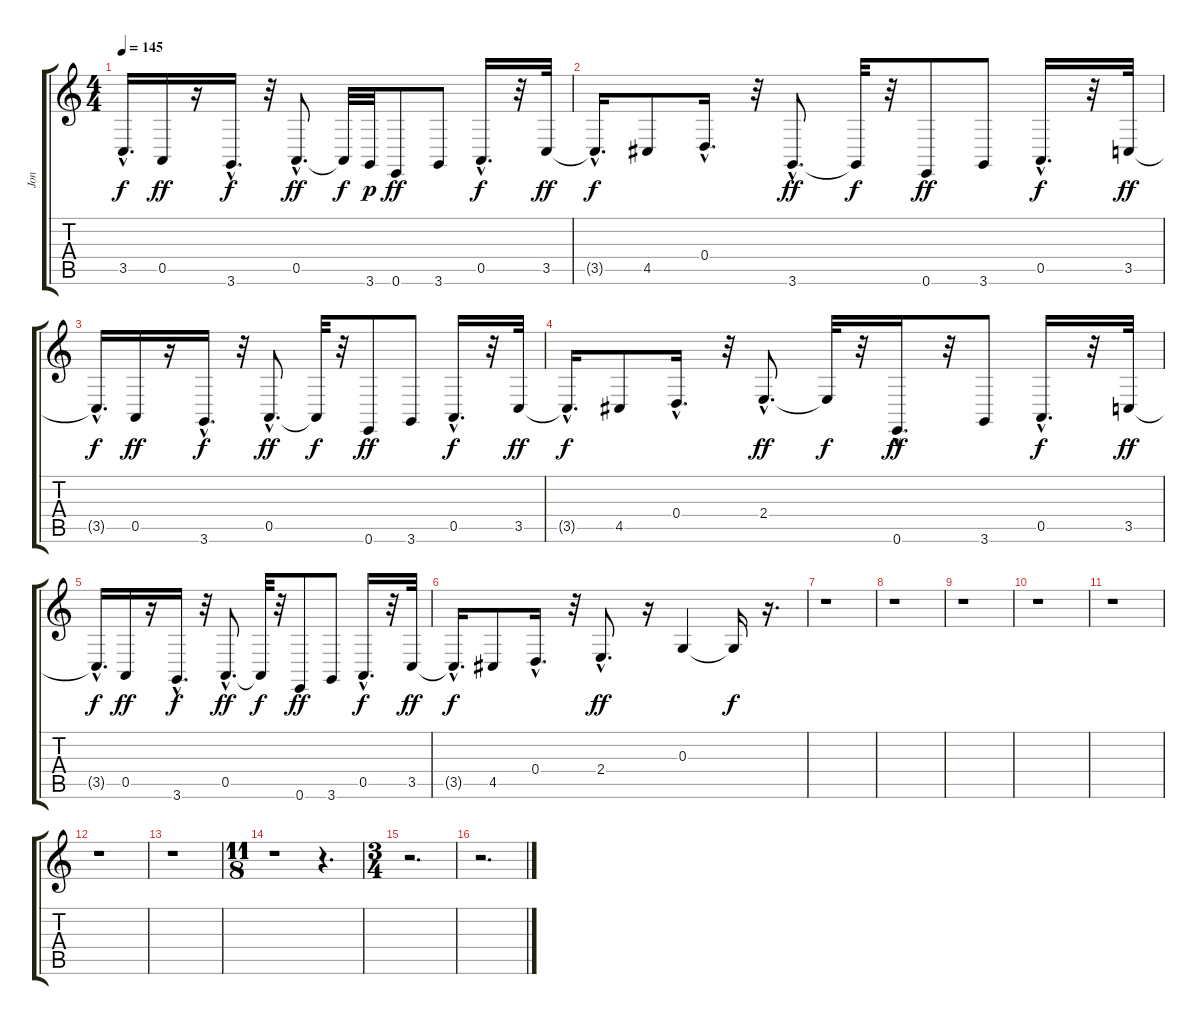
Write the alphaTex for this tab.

\track ("Jon" "Jon") {instrument honkytonkpiano}
\staff {score tabs}
\tuning (E4 B3 G3 D3 A2 E2) {hide}
\ts (4 4)
\tempo 145
\clef g2
\ks c
3.5{hac t}.16{d dy f} 0.5.16{dy ff} r.16 3.6{hac}.16{d dy f} r.32 0.5{hac}.8{d dy ff} 0.5{t}.32{dy f} 3.6.32{dy p} 0.6.8{dy ff} 3.6.8 0.5{hac}.16{d dy f} r.32 3.5.32{dy ff} |
3.5{hac t}.16{d dy f} 4.5.8 0.4{hac}.16{d} r.32 3.6{hac}.8{d dy ff} 3.6{t}.32{dy f} r.32 0.6.8{dy ff} 3.6.8 0.5{hac}.16{d dy f} r.32 3.5.32{dy ff} |
3.5{hac t}.16{d dy f} 0.5.16{dy ff} r.16 3.6{hac}.16{d dy f} r.32 0.5{hac}.8{d dy ff} 0.5{t}.32{dy f} r.32 0.6.8{dy ff} 3.6.8 0.5{hac}.16{d dy f} r.32 3.5.32{dy ff} |
3.5{hac t}.16{d dy f} 4.5.8 0.4{hac}.16{d} r.32 2.4{hac}.8{d dy ff} 2.4{t}.32{dy f} r.32 0.6{hac}.16{d dy ff} r.32 3.6.8 0.5{hac}.16{d dy f} r.32 3.5.32{dy ff} |
3.5{hac t}.16{d dy f} 0.5.16{dy ff} r.16 3.6{hac}.16{d dy f} r.32 0.5{hac}.8{d dy ff} 0.5{t}.32{dy f} r.32 0.6.8{dy ff} 3.6.8 0.5{hac}.16{d dy f} r.32 3.5.32{dy ff} |
3.5{hac t}.16{d dy f} 4.5.8 0.4{hac}.16{d} r.32 2.4{hac}.8{d dy ff} r.16 0.3.4 0.3{t}.16{dy f} r.16{d} |
r.1 |
r.1 |
r.1 |
r.1 |
r.1 |
r.1 |
r.1 |
\ts (11 8)
r.1 r.4{d} |
\ts (3 4)
r.2{d} |
r.2{d}
